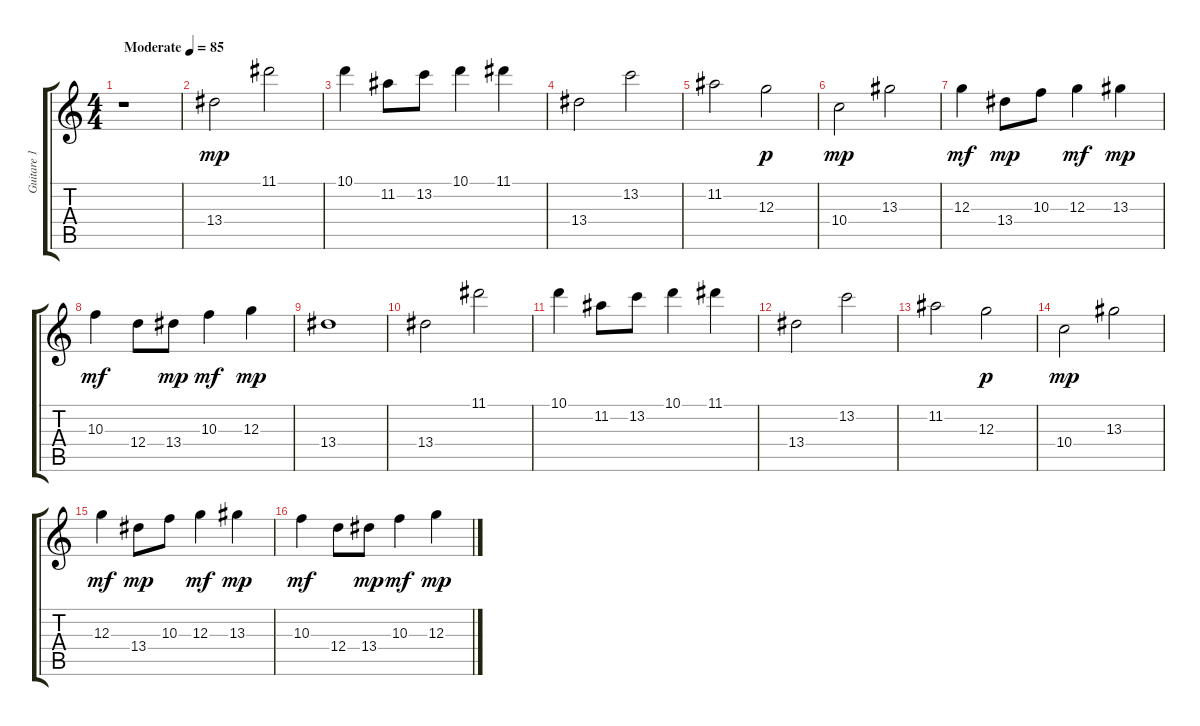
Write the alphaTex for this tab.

\track ("Guitare 1" "Guitare 1") {instrument acousticguitarsteel}
\staff {score tabs}
\tuning (E4 B3 G3 D3 A2 E2) {hide}
\ts (4 4)
\tempo (85 "Moderate")
\clef g2
\ks c
r.1{dy mp instrument acousticguitarsteel} |
13.4.2 11.1.2 |
10.1.4 11.2.8 13.2.8 10.1.4 11.1.4 |
13.4.2 13.2.2 |
11.2.2 12.3.2{dy p} |
10.4.2{dy mp} 13.3.2 |
12.3.4{dy mf} 13.4.8{dy mp} 10.3.8 12.3.4{dy mf} 13.3.4{dy mp} |
10.3.4{dy mf} 12.4.8 13.4.8{dy mp} 10.3.4{dy mf} 12.3.4{dy mp} |
13.4.1 |
13.4.2 11.1.2 |
10.1.4 11.2.8 13.2.8 10.1.4 11.1.4 |
13.4.2 13.2.2 |
11.2.2 12.3.2{dy p} |
10.4.2{dy mp} 13.3.2 |
12.3.4{dy mf} 13.4.8{dy mp} 10.3.8 12.3.4{dy mf} 13.3.4{dy mp} |
10.3.4{dy mf} 12.4.8 13.4.8{dy mp} 10.3.4{dy mf} 12.3.4{dy mp}
